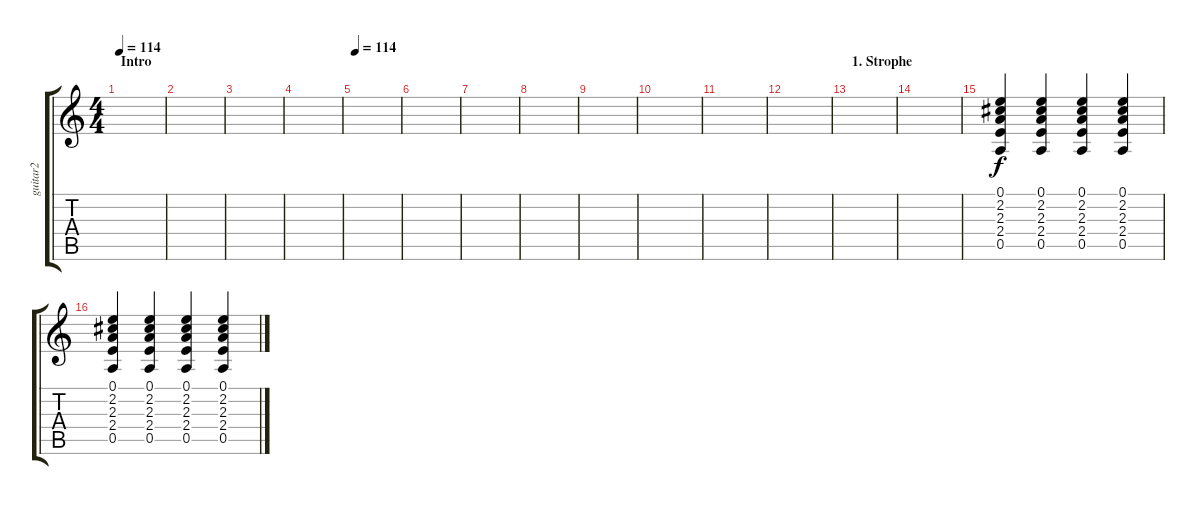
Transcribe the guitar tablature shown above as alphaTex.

\track ("guitar2" "guitar2") {instrument distortionguitar}
\staff {score tabs}
\tuning (E4 B3 G3 D3 A2 E2) {hide}
\ts (4 4)
\section ("" "Intro")
\tempo 114
\tempo 100
\tempo 114
\clef g2
\ks c
|
|
|
|
\tempo 114
|
|
|
|
|
|
|
|
\section ("" "1. Strophe")
|
|
(0.1 2.2 2.3 2.4 0.5).4 (0.1 2.2 2.3 2.4 0.5).4 (0.1 2.2 2.3 2.4 0.5).4 (0.1 2.2 2.3 2.4 0.5).4 |
(0.1 2.2 2.3 2.4 0.5).4 (0.1 2.2 2.3 2.4 0.5).4 (0.1 2.2 2.3 2.4 0.5).4 (0.1 2.2 2.3 2.4 0.5).4
